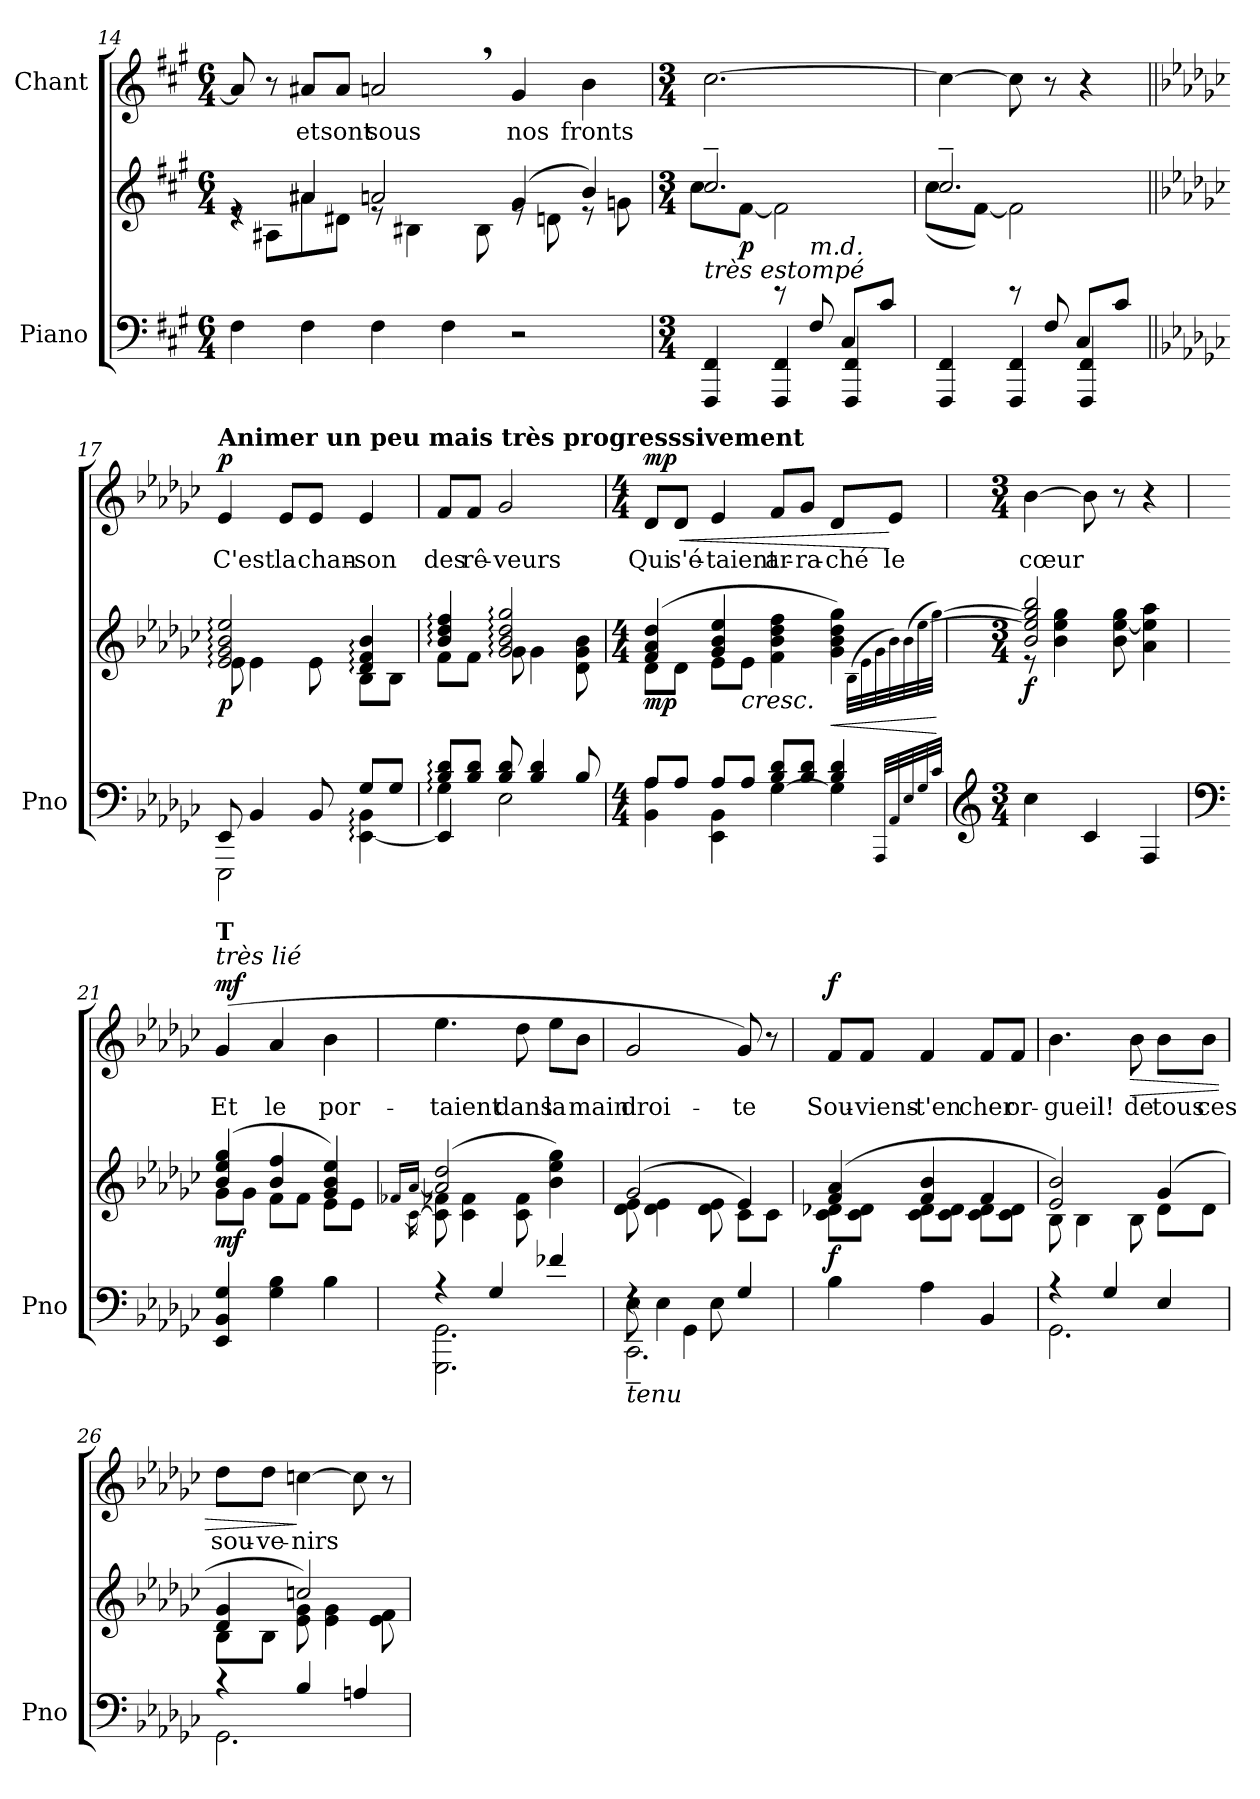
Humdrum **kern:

**kern	**kern	**dynam	**kern	**text	**dynam
*part2	*part2	*part2	*part1	*part1	*part1
*staff3	*staff2	*staff2/3	*staff1	*staff1	*staff1
*I"Piano	*	*	*I"Chant	*	*
*I'Pno	*	*	*	*	*
!!LO:PB:g=z
*clefF4	*clefG2	*	*clefG2	*	*
*k[f#c#g#]	*k[f#c#g#]	*	*k[f#c#g#]	*	*
*M6/4	*M6/4	*	*M6/4	*	*
=14	=14	=14	=14	=14	=14
*	*^	*	*	*	*
4F#\	4re	8re	.	8a#/]	.	.
.	.	8A#X\L	.	8r	.	.
!	!	!	!	!	!LO:LY:b	!
4F#\	4a#X/	(>8a#\	.	8a#X/L	et	.
!	!	!	!	!	!LO:LY:b	!
.	.	8d#X\J	.	8a#/J	sont	.
!	!	!	!	!	!LO:LY:b	!
4F#\	(2an/	8re	.	2an,/	sous	.
.	.	4B#X\	.	.	.	.
4F#\	.	.	.	.	.	.
.	.	8B#\	.	.	.	.
!	!	!	!	!	!LO:LY:b	!
2r	(>4g#/	8re	.	4g#/	nos	.
.	.	8dn\	.	.	.	.
!	!	!	!	!	!LO:LY:b	!
.	4b/)	8re	.	4b\	fronts	.
.	.	8gn\	.	.	.	.
=15	=15	=15	=15	=15	=15	=15
*M3/4	*M3/4	*	*	*M3/4	*	*
*^	*	*	*	*	*	*
!LO:TX:a:i:t=très estompé	!	!	!	!	!	!	!
4FFF#/ 4FF#/	4ryy	2.cc#~/	8cc#\L	.	[2.cc#\	.	.
!	!	!	!	!LO:DY:b	!	!	!
.	.	.	[8f#\J	p	.	.	.
4FFF#/ 4FF#/	8re	.	2f#\]	.	.	.	.
!	!LO:TX:a:i:t=m.d.	!	!	!	!	!	!
.	8F#/	.	.	.	.	.	.
4FFF#/ 4FF#/	8C#/L	.	.	.	.	.	.
.	8c#/J)	.	.	.	.	.	.
=16	=16	=16	=16	=16	=16	=16	=16
4FFF#/ 4FF#/	4ryy	2.cc#~/	(>8cc#\L	.	4cc#\_	.	.
.	.	.	[8f#\J)	.	.	.	.
4FFF#/ 4FF#/	8re	.	2f#\]	.	8cc#\]	.	.
.	8F#/	.	.	.	8r	.	.
4FFF#/ 4FF#/	8C#/L	.	.	.	4r	.	.
.	8c#/J	.	.	.	.	.	.
!!LO:LB:g=z
=17||	=17||	=17||	=17||	=17||	=17||	=17||	=17||
*k[b-e-a-d-g-c-]	*	*k[b-e-a-d-g-c-]	*	*	*k[b-e-a-d-g-c-]	*	*
!	!	!	!	!	!LO:TX:a:B:t=Animer un peu mais très progresssivement	!	!
!	!	!	!	!LO:DY:b	!	!LO:LY:b	!LO:DY:a
8EE-/	2EEE-\	2e-/: 2g-/: 2b-/: 2ee-/:	8e-\	p	4e-/	C'est	p
4BB-/	.	.	4e-\	.	.	.	.
!	!	!	!	!	!	!LO:LY:b	!
.	.	.	.	.	8e-/L	la	.
!	!	!	!	!	!	!LO:LY:b	!
8BB-/	.	.	8e-\	.	8e-/J	chan-	.
!	!	!	!	!	!	!LO:LY:b	!
8G-/L	[4EE-\: 4BB-\:	4d-/: 4f/: 4b-/:	8B-\L	.	4e-/	-son	.
8G-/J	.	.	8B-\J	.	.	.	.
=18	=18	=18	=18	=18	=18	=18	=18
*	*^	*	*	*	*	*	*
!	!	!	!	!	!	!	!LO:LY:b	!
8B-/: 8d-/:L	4G-:\	4EE-/]	4b-/: 4dd-/: 4ff/:	8f\L	.	8f/L	des	.
!	!	!	!	!	!	!	!LO:LY:b	!
8B-/ 8d-/J	.	.	.	8f\J	.	8f/J	rê-	.
!	!	!	!	!	!	!	!LO:LY:b	!
8B-/ 8d-/	2E-\	2ryy	2g-/: 2b-/: 2dd-/: 2gg-/:	8g-\	.	2g-/	-veurs	.
4B-/ 4d-/	.	.	.	4g-\	.	.	.	.
8B-/	.	.	.	8d-\ 8g-\ 8b-\	.	.	.	.
=19	=19	=19	=19	=19	=19	=19	=19	=19
*M4/4	*	*	*M4/4	*	*	*M4/4	*	*
!	!	!	!	!	!LO:DY:b	!	!LO:LY:b	!LO:HP:b
!	!	!	!	!	!	!	!	!LO:DY:n=1:a
1ryy	8A-/L	4BB-\ 4A-\	(>4f/ 4a-/ 4dd-/	8d-\L	mp	8d-/L	Qui	< mp
!	!	!	!	!	!	!	!LO:LY:b	!
.	8A-/J	.	.	8d-\J	.	8d-/J	s'é-	.
!	!	!	!	!	!	!	!LO:LY:b	!
.	8A-/L	4EE-\ 4BB-\	4g-/ 4b-/ 4ee-/	8e-\L	.	4e-/	-taient	.
!	!	!	!	!	!LO:HP:b	!	!	!
.	8A-/J	.	.	8e-\J	<	.	.	.
!	!	!	!	!	!	!	!LO:LY:b	!
.	8B-/ 8d-/L	[4G-\	4f\ 4b-\ 4dd-\ 4ff\	2ryy	.	8f/L	ar-	.
!	!	!	!	!	!	!	!LO:LY:b	!
.	8B-/ 8d-/J	.	.	.	.	8g-/J	-ra-	.
!	!	!	!	!	!LO:HP:b	!	!LO:LY:b	!
.	4B-/ 4d-/	4G-\]	4g-\ 4b-\ 4dd-\ 4gg-\)	.	<	8d-/L	-ché	.
!	!	!	!	!	!	!	!LO:LY:b	!
.	.	.	.	.	.	8e-/J	le	[
*v	*v	*v	*	*	*	*	*	*
*	*v	*v	*	*	*	*
.	(>32qB-\LLL	.	.	.	.
.	32qe-\	.	.	.	.
32qAAA-/LLL	32qg-\	.	.	.	.
32qAA-/	32qb-\)	.	.	.	.
32qE-/	(>32qb-\	.	.	.	.
32qG-/	[32qee-\	.	.	.	.
32qc-/JJJ	[32qgg-\JJJ)	.	.	.	.
.	.	[	.	.	.
!!LO:LB:g=z
=20	=20	=20	=20	=20	=20
*clefG2	*	*	*	*	*
*M3/4	*M3/4	*	*M3/4	*	*
*	*^	*	*	*	*
!	!	!	!LO:DY:b	!	!LO:LY:b	!
4cc-\	2b-/ 2ee-/] 2gg-/] 2bb-/	8r	f	[4b-\	cœur	.
.	.	4b-\ 4ee-\ 4gg-\	.	.	.	.
4c-/	.	.	.	8b-\]	.	.
.	.	8b-\ [8ee-\ 8gg-\	.	8r	.	.
4F/	4a-\ 4ee-\] 4aa-\	4ryy	.	4r	.	.
=21	=21	=21	=21	=21	=21	=21
*clefF4	*	*	*	*	*	*
!	!	!	!	!LO:TX:a:i:t=très lié	!	!
!	!	!	!	!LO:TX:a:B:t=T	!	!
!	!	!	!LO:DY:b	!	!LO:LY:b	!LO:DY:a
4EE-/ 4BB-/ 4G-/	(>4b-/ 4ee-/ 4gg-/	8g-\L	mf	(>4g-/	Et	mf
.	.	8g-\J	.	.	.	.
!	!	!	!	!	!LO:LY:b	!
4G-\ 4B-\	4b-/ 4ff/	8f\L	.	4a-/	le	.
.	.	8f\J	.	.	.	.
!	!	!	!	!	!LO:LY:b	!
4B-\	4g-/ 4b-/ 4ee-/)	8e-\L	.	4b-\	por-	.
.	.	8e-\J	.	.	.	.
=22	=22	=22	=22	=22	=22	=22
.	16qf-X/LL_	.	.	.	.	.
.	[16qa-/JJ	[16qc-\	.	.	.	.
*^	*	*	*	*	*	*
!	!	!	!	!	!	!LO:LY:b	!
4r	2.GGG-\ 2.GG-\	(>2a-/] 2dd-/	8c-\] 8f-\	.	4.ee-\	-taient	.
.	.	.	4c-\ 4f-\	.	.	.	.
4G-/	.	.	.	.	.	.	.
!	!	!	!	!	!	!LO:LY:b	!
.	.	.	8c-\ 8f-\	.	8dd-\	dans	.
!	!	!	!	!	!	!LO:LY:b	!
4f-X/	.	4b-\ 4ee-\ 4gg-\)	4ryy	.	8ee-\L	la	.
!	!	!	!	!	!	!LO:LY:b	!
.	.	.	.	.	8b-\J	main	.
=23	=23	=23	=23	=23	=23	=23	=23
*	*^	*	*	*	*	*	*
!LO:TX:b:i:t=tenu	!	!	!	!	!	!	!	!
!	!	!	!	!	!	!	!LO:LY:b	!
4rF	2.CC-~\	8E-\	(>2g-/	8d-\ 8e-\	.	2g-/	droi-	.
.	.	4E-\	.	4d-\ 4e-\	.	.	.	.
4GG-\	.	.	.	.	.	.	.	.
.	.	8E-\	.	8d-\ 8e-\	.	.	.	.
!	!	!	!	!	!	!	!LO:LY:b	!
4G-/	.	4ryy	4e-/)	8c-\L	.	8g-/)	-te	.
.	.	.	.	8c-\J	.	8r	.	.
*v	*v	*v	*	*	*	*	*	*
!!LO:LB:g=z
=24	=24	=24	=24	=24	=24	=24
!	!	!	!LO:DY:b	!	!LO:LY:b	!LO:DY:a
4B-\	(>4f/ 4a-/	8c-\ 8d-X\L	f	8f/L	Sou-	f
!	!	!	!	!	!LO:LY:b	!
.	.	8c-\ 8d-\J	.	8f/J	-viens-	.
!	!	!	!	!	!LO:LY:b	!
4A-\	4f/ 4b-/	8c-\ 8d-\L	.	4f/	-t'en	.
.	.	8c-\ 8d-\J	.	.	.	.
!	!	!	!	!	!LO:LY:b	!
4BB-/	4f/	8c-\ 8d-\L	.	8f/L	cher	.
!	!	!	!	!	!LO:LY:b	!
.	.	8c-\ 8d-\J	.	8f/J	or-	.
=25	=25	=25	=25	=25	=25	=25
*^	*	*	*	*	*	*
!	!	!	!	!	!	!LO:LY:b	!
4r	2.GG-\	2e-/ 2b-/)	8B-\	.	4.b-\	-gueil!	.
.	.	.	4B-\	.	.	.	.
4G-/	.	.	.	.	.	.	.
!	!	!	!	!	!	!LO:LY:b	!LO:HP:b
.	.	.	8B-\	.	8b-\	de	>
!	!	!	!	!	!	!LO:LY:b	!
4E-/	.	(>4g-/	8d-\L	.	8b-\L	tous	.
!	!	!	!	!	!	!LO:LY:b	!
.	.	.	8d-\J	.	8b-\J	ces	.
=26	=26	=26	=26	=26	=26	=26	=26
!	!	!	!	!	!	!LO:LY:b	!
4r	2.GG-\	4d-/ 4g-/	8B-\L	.	8dd-\L	sou-	.
!	!	!	!	!	!	!LO:LY:b	!
.	.	.	8B-\J	.	8dd-\J	-ve-	.
!	!	!	!	!	!	!LO:LY:b	!
4B-/	.	2ccn/)	8e-\ 8g-\	.	[4ccn\	-nirs	]
.	.	.	4e-\ 4g-\	[	.	.	.
4An/	.	.	.	.	8cc\]	.	.
.	.	.	8e-\ 8f\	.	8r	.	.
*v	*v	*	*	*	*	*	*
*	*v	*v	*	*	*	*
=	=	=	=	=	=
*-	*-	*-	*-	*-	*-
